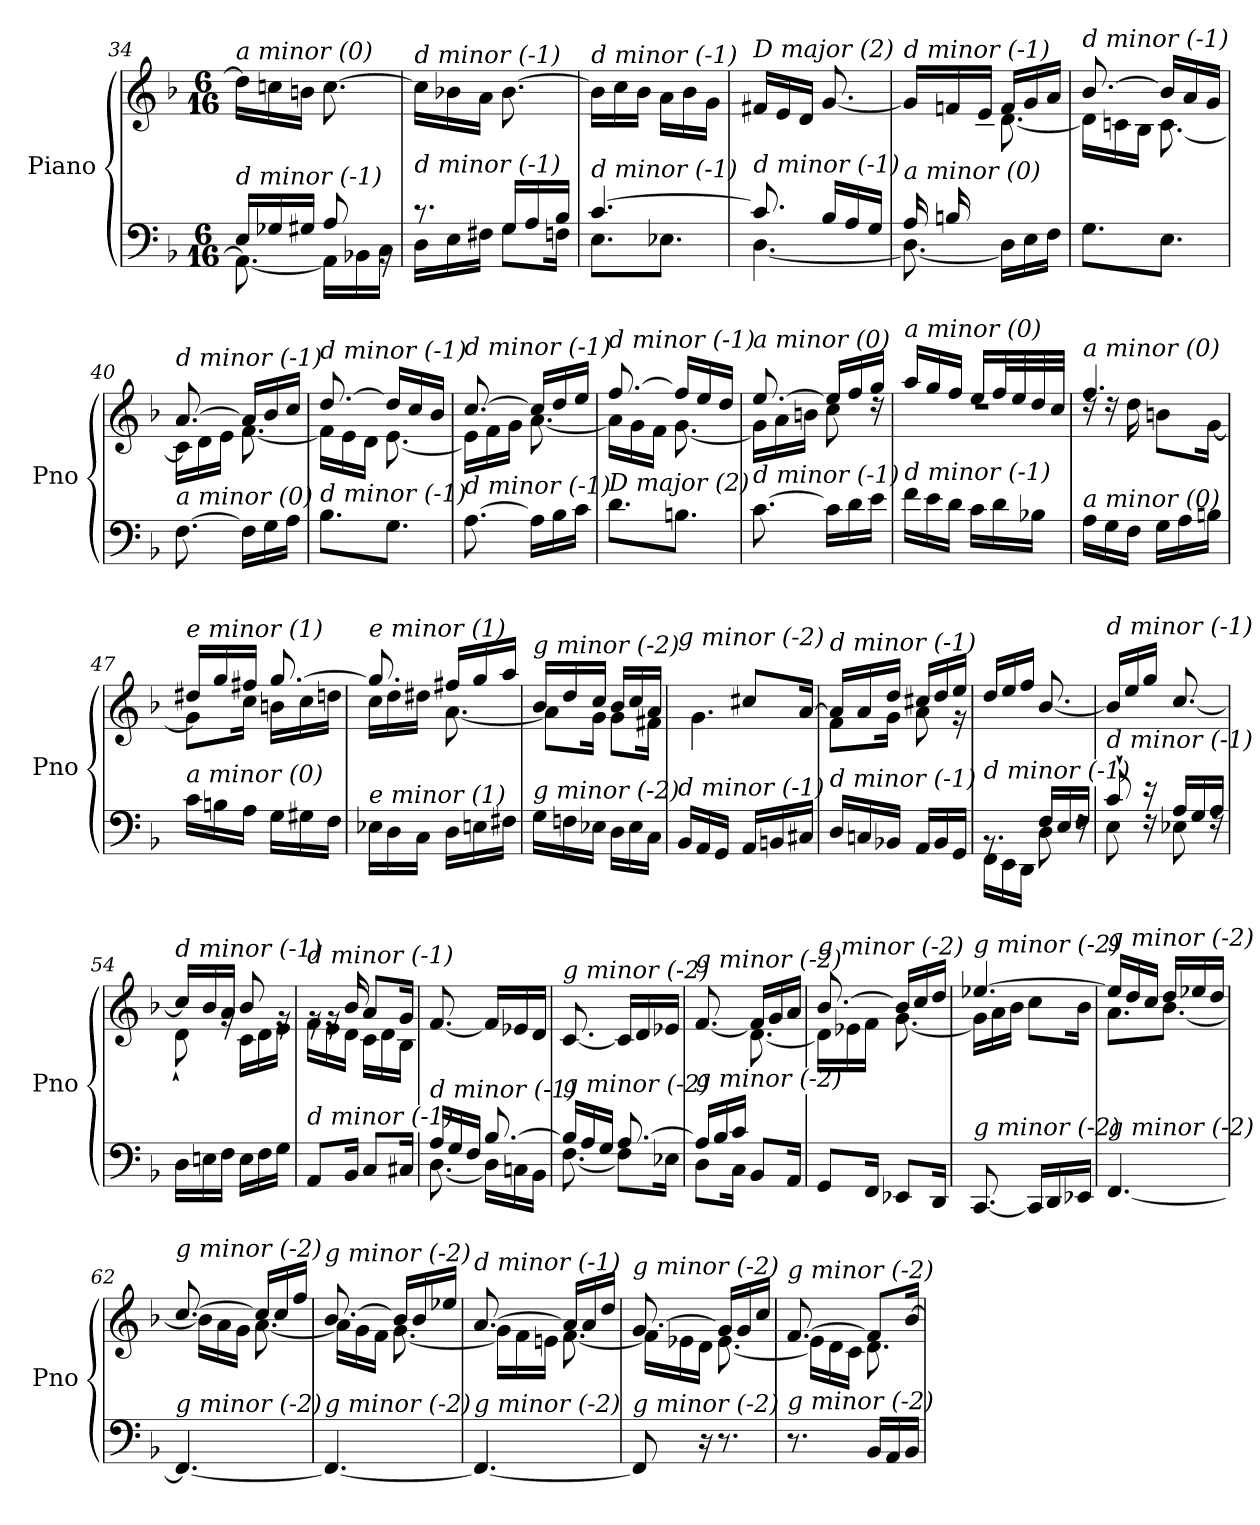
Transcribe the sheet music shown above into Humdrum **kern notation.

**kern	**kern
*part1	*part1
*staff2	*staff1
*I"Piano	*
*I'Pno	*
*clefF4	*clefG2
*k[b-]	*k[b-]
*M6/16	*M6/16
=34	=34
*^	*
!	!	!LO:TX:i:t=a minor (0)
!LO:TX:i:t=d minor (-1)	!	!
16E/LL	8.AA\_	16dd\LL]
16G-Xi/	.	16ccn\
16G#Xj/JJ	.	16bn\JJ
8A/	16AA\LL]	[8.cc\
.	16BB-X\	.
16rBB	16C\JJ	.
=35	=35	=35
!	!	!LO:TX:i:t=d minor (-1)
!LO:TX:i:t=d minor (-1)	!	!
8.r	16D\LL	16cc\LL]
.	16E\	16b-X\
.	16F#Xj\JJ	16a\JJ
16G/LL	8G\L	[8.b-\
16A/	.	.
16B-/JJ	16Fn\Jk	.
=36	=36	=36
!	!	!LO:TX:i:t=d minor (-1)
!LO:TX:i:t=d minor (-1)	!	!
[4.c/	8.E\L	16b-\LL]
.	.	16cc\
.	.	16b-\JJ
.	8.E-X\J	16a\LL
.	.	16b-\
.	.	16g\JJ
=37	=37	=37
!	!	!LO:TX:i:t=D major (2)
!LO:TX:i:t=d minor (-1)	!	!
8.c/]	[4.D\	16f#X/LL
.	.	16e/
.	.	16d/JJ
16B-/LL	.	[8.g/
16A/	.	.
16G/JJ	.	.
!!LO:LB:g=z
=38	=38	=38
*	*	*^
!	!	!LO:TX:i:t=d minor (-1)	!
!LO:TX:i:t=a minor (0)	!	!	!
16A/LL	8.D\_	16g/LL]	8ryy
16Bn/	.	16fn/	.
4ryy	.	16e/JJ	16c#X\JJ
.	16D\LL]	16f/LL	[8.d\
.	16E\	16g/	.
.	16F\JJ	16a/JJ	.
=39	=39	=39	=39
!	!	!LO:TX:i:t=d minor (-1)	!
!LO:TX:i:t=a minor (0)	!	!	!
*v	*v	*	*
8.G\L	[8.b-/	16d\LL]
.	.	16cn\
.	.	16B-\JJ
8.E\J	16b-/LL]	[8.c\
.	16a/	.
.	16g/JJ	.
=40	=40	=40
!	!LO:TX:i:t=d minor (-1)	!
!LO:TX:i:t=a minor (0)	!	!
[8.F\	[8.a/	16c\LL]
.	.	16d\
.	.	16e\JJ
16F\LL]	16a/LL]	[8.f\
16G\	16b-/	.
16A\JJ	16cc/JJ	.
=41	=41	=41
!	!LO:TX:i:t=d minor (-1)	!
!LO:TX:i:t=d minor (-1)	!	!
8.B-\L	[8.dd/	16f\LL]
.	.	16e\
.	.	16d\JJ
8.G\J	16dd/LL]	[8.e\
.	16cc/	.
.	16b-/JJ	.
=42	=42	=42
!	!LO:TX:i:t=d minor (-1)	!
!LO:TX:i:t=d minor (-1)	!	!
[8.A\	[8.cc/	16e\LL]
.	.	16f\
.	.	16g\JJ
16A\LL]	16cc/LL]	[8.a\
16B-\	16dd/	.
16c\JJ	16ee/JJ	.
=43	=43	=43
!	!LO:TX:i:t=d minor (-1)	!
!LO:TX:i:t=D major (2)	!	!
8.d\L	[8.ff/	16a\LL]
.	.	16g\
.	.	16f\JJ
8.Bn\J	16ff/LL]	[8.g\
.	16ee/	.
.	16dd/JJ	.
!!LO:LB:g=z	!!
=44	=44	=44
!	!LO:TX:i:t=a minor (0)	!
!LO:TX:i:t=d minor (-1)	!	!
[8.c\	[8.ee/	16g\LL]
.	.	16a\
.	.	16bn\JJ
16c\LL]	16ee/LL]	8cc\
16d\	16ff/	.
16e\JJ	16gg/JJ	16rdd
=45	=45	=45
!	!LO:TX:i:t=a minor (0)	!
!LO:TX:i:t=d minor (-1)	!	!
16f\LL	16aa/LL	4.rdd
16e\	16gg/	.
16d\JJ	16ff/JJ	.
16c\LL	16ee/LL	.
16d\	32ff/L	.
.	32ee/	.
16B-X\JJ	32dd/	.
.	32cc/JJJ	.
=46	=46	=46
!	!LO:TX:i:t=a minor (0)	!
!LO:TX:i:t=a minor (0)	!	!
16A\LL	4.ff/	16rdd
16G\	.	16rdd
16F\JJ	.	16dd\
16G\LL	.	8bn\L
16A\	.	.
16Bn\JJ	.	[16g\Jk
=47	=47	=47
!	!LO:TX:i:t=e minor (1)	!
!LO:TX:i:t=a minor (0)	!	!
16c\LL	16dd#Xi/LL	8g\L]
16Bn\	16gg/	.
16A\JJ	16ff#X/JJ	16cc\Jk
16G\LL	[8.gg/	16bn\LL
16G#Xi\	.	16cc\
16F\JJ	.	16dd\JJ
=48	=48	=48
!	!LO:TX:i:t=e minor (1)	!
!LO:TX:i:t=e minor (1)	!	!
16E-Xj\LL	8.gg/]	16cc\LL
16D\	.	16dd\
16C\JJ	.	16dd#Xi\JJ
16D\LL	16ff#X/LL	[8.a\
16En\	16gg/	.
16F#X\JJ	16aa/JJ	.
!!LO:LB:g=z	!!
=49	=49	=49
!	!LO:TX:i:t=g minor (-2)	!
!LO:TX:i:t=g minor (-2)	!	!
16G\LL	16b-/LL	8a\L]
16Fn\	16dd/	.
16E-X\JJ	16cc/JJ	16g\Jk
16D\LL	16b-/LL	8g\L
16E-\	16cc/	.
16C\JJ	16a/JJ	16f#X\Jk
=50	=50	=50
!	!LO:TX:i:t=g minor (-2)	!
!LO:TX:i:t=d minor (-1)	!	!
16BB-/LL	8g/Lyy	4.g\
16AA/	.	.
16GG/JJ	16ee-X/Jk	.
16AA/LL	8cc#X/L	.
16BBn/	.	.
16C#X/JJ	[16a/Jk	.
=51	=51	=51
!	!LO:TX:i:t=d minor (-1)	!
!LO:TX:i:t=d minor (-1)	!	!
16D/LL	16a/LL]	8f\L
16Cn/	16a/	.
16BB-X/JJ	16dd/JJ	16g\Jk
16AA/LL	16cc#X/LL	8a\
16BB-/	16dd/	.
16GG/JJ	16ee/JJ	16r
=52	=52	=52
*^	*	*
!	!	!LO:TX:i:t=d minor (-1)	!
!LO:TX:i:t=d minor (-1)	!	!	!
*	*	*v	*v
8.rBB	16FF\LL	16dd/LL
.	16EE\	16ee/
.	16DD\JJ	16ff/JJ
16F/LL	8D\	[8.b-/
16E/	.	.
16F/JJ	16rF	.
=53	=53	=53
!	!	!LO:TX:i:t=d minor (-1)
!LO:TX:i:t=d minor (-1)	!	!
8c`/	8E\	16b-/LL]
.	.	16ee/
16r	16rF	16gg/JJ
16A/LL	8E-X\	[8.cc/
16G/	.	.
16A/JJ	16rF	.
=54	=54	=54
*	*	*^
!	!	!LO:TX:i:t=d minor (-1)	!
!LO:TX:i:t=d minor (-1)	!	!	!
*v	*v	*	*
16D\LL	16cc/LL]	8d`\
16En\	16b-/	.
16F\JJ	16a/JJ	16rg
16E\LL	8b-/	16c\LL
16F\	.	16d\
16G\JJ	16rg	16e\JJ
!!LO:LB:g=z	!!
=55	=55	=55
!	!LO:TX:i:t=d minor (-1)	!
!LO:TX:i:t=d minor (-1)	!	!
8AA/L	16rg	16f\LL
.	16rg	16e\
16BB-/Jk	16b-/	16d\JJ
8C/L	8a/L	16c\LL
.	.	16d\
16C#X/Jk	16g/Jk	16B-\JJ
=56	=56	=56
*^	*	*
!	!	!LO:TX:i:t=g minor (-2)	!
!LO:TX:i:t=d minor (-1)	!	!	!
*	*	*v	*v
16A/LL	[8.D\	[8.f/
16G/	.	.
16F/JJ	.	.
[8.B-/	16D\LL]	16f/LL]
.	16Cn\	16e-X/
.	16BB-\JJ	16d/JJ
=57	=57	=57
!	!	!LO:TX:i:t=g minor (-2)
!LO:TX:i:t=g minor (-2)	!	!
16B-/LL]	[8.F\	[8.c/
16A/	.	.
16G/JJ	.	.
[8.A/	8F\L]	16c/LL]
.	.	16d/
.	16E-X\Jk	16e-X/JJ
=58	=58	=58
*	*^	*^
*	*	*	*	*^
!	!	!	!LO:TX:i:t=g minor (-2)	!	!
!LO:TX:i:t=g minor (-2)	!	!	!	!	!
8.ryy	16A/LL]	8D\L	[8.f/	8.ryy	8.ryy
.	16B-/	.	.	.	.
.	16c/JJ	16C\Jk	.	.	.
8.ryy	8BB-/L	8.ryy	16f/LL]	[8.d\	8.ryy
.	.	.	16g/	.	.
.	16AA/Jk	.	16a/JJ	.	.
*	*v	*v	*	*	*
*	*	*	*v	*v
=59	=59	=59	=59
!	!	!LO:TX:i:t=g minor (-2)	!
!LO:TX:i:t=g minor (-2)	!	!	!
*v	*v	*	*
8GG/L	[8.b-/	16d\LL]
.	.	16e-X\
16FF/Jk	.	16f\JJ
8EE-X/L	16b-/LL]	[8.g\
.	16cc/	.
16DD/Jk	16dd/JJ	.
=60	=60	=60
!	!LO:TX:i:t=g minor (-2)	!
!LO:TX:i:t=g minor (-2)	!	!
[8.CC/	[4.ee-X/	16g\LL]
.	.	16a\
.	.	16b-\JJ
16CC/LL]	.	8cc\L
16DD/	.	.
16EE-X/JJ	.	16b-\Jk
!!LO:LB:g=z	!!
=61	=61	=61
!	!LO:TX:i:t=g minor (-2)	!
!LO:TX:i:t=g minor (-2)	!	!
[4.FF/	16ee-/LL]	8.a\L
.	16dd/	.
.	16cc/JJ	.
.	16dd/LL	[8.b-\J
.	16ee-X/	.
.	16dd/JJ	.
=62	=62	=62
!	!LO:TX:i:t=g minor (-2)	!
!LO:TX:i:t=g minor (-2)	!	!
4.FF/_	[8.cc/	16b-\LL]
.	.	16a\
.	.	16g\JJ
.	16cc/LL]	[8.a\
.	16cc/	.
.	16ff/JJ	.
=63	=63	=63
!	!LO:TX:i:t=g minor (-2)	!
!LO:TX:i:t=g minor (-2)	!	!
4.FF/_	[8.b-/	16a\LL]
.	.	16g\
.	.	16f\JJ
.	16b-/LL]	[8.g\
.	16b-/	.
.	16ee-X/JJ	.
=64	=64	=64
!	!LO:TX:i:t=d minor (-1)	!
!LO:TX:i:t=g minor (-2)	!	!
4.FF/_	[8.a/	16g\LL]
.	.	16f\
.	.	16en\JJ
.	16a/LL]	[8.f\
.	16a/	.
.	16dd/JJ	.
=65	=65	=65
!	!LO:TX:i:t=g minor (-2)	!
!LO:TX:i:t=g minor (-2)	!	!
8FF/]	[8.g/	16f\LL]
.	.	16e-X\
16r	.	16d\JJ
8.r	16g/LL]	[8.e-\
.	16g/	.
.	16cc/JJ	.
=66	=66	=66
!	!LO:TX:i:t=g minor (-2)	!
!LO:TX:i:t=g minor (-2)	!	!
8.r	[8.f/	16e-\LL]
.	.	16d\
.	.	16c\JJ
16BB-/LL	8f/L]	8.d\
16AA/	.	.
16BB-/JJ	[16b-/Jk	.
*	*v	*v
=	=
*-	*-
